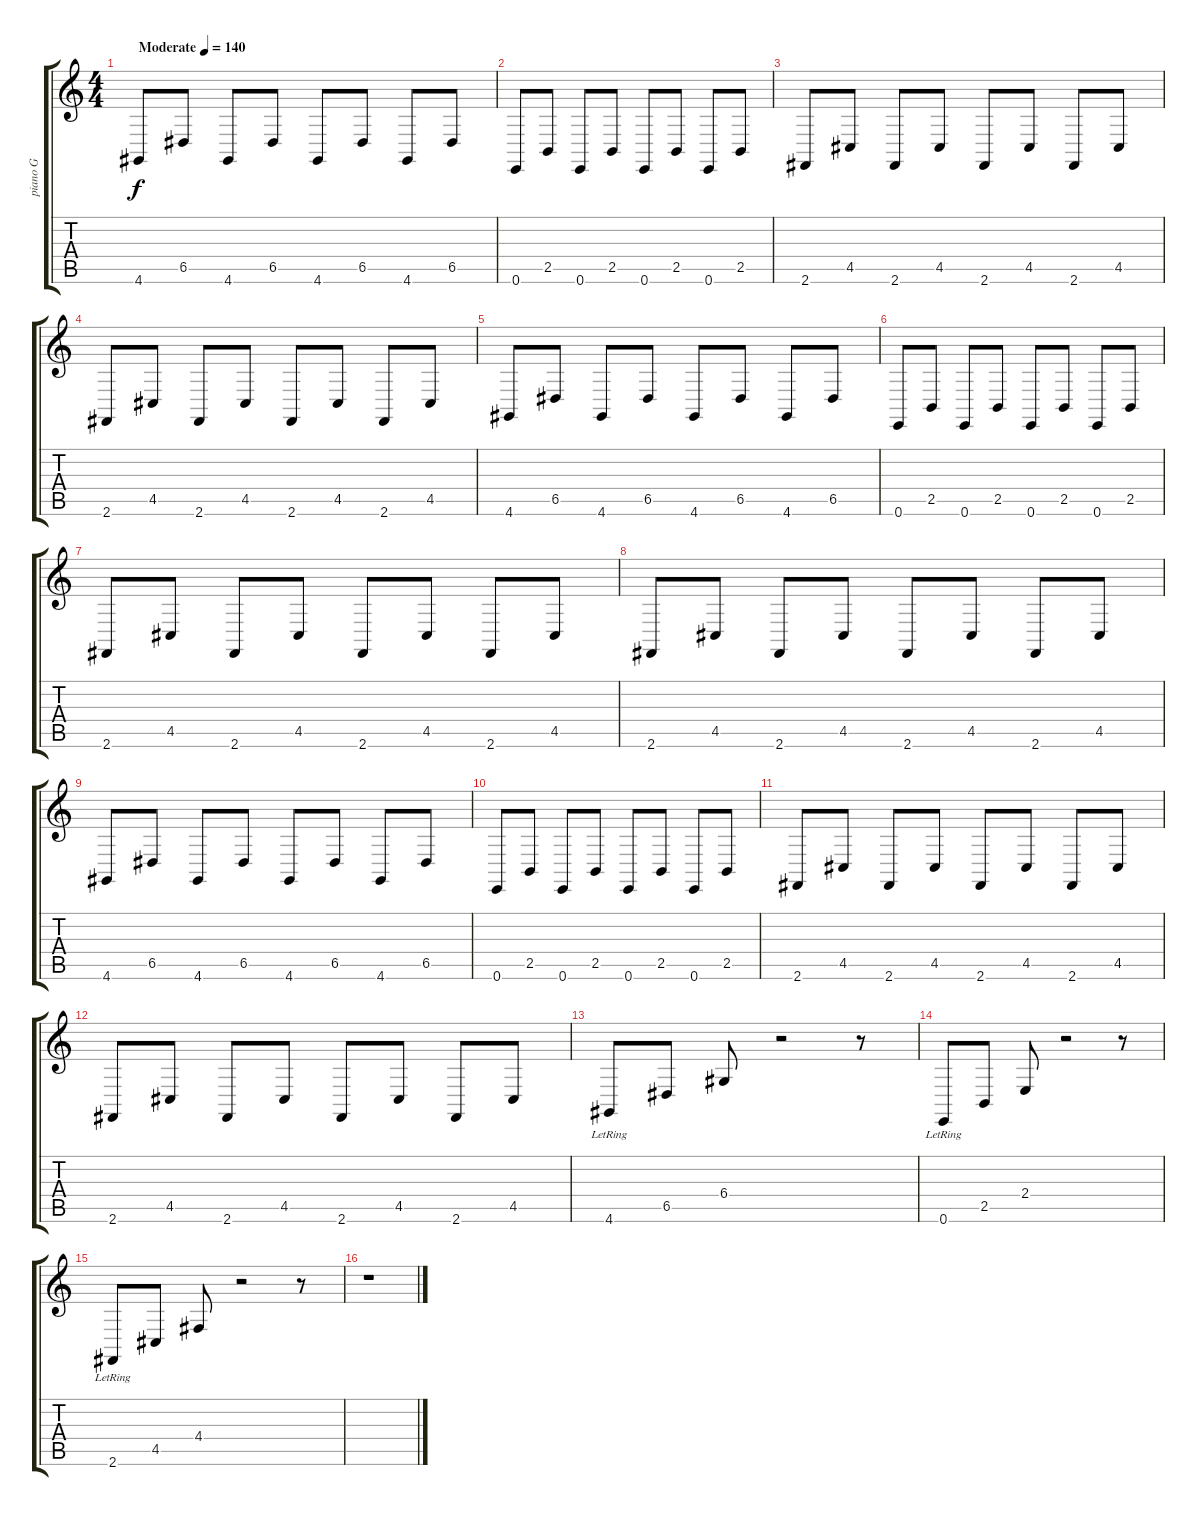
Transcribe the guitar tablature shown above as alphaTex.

\track ("piano G" "piano G") {instrument acousticgrandpiano}
\staff {score tabs}
\tuning (E4 B3 G3 D3 A2 E2) {hide}
\ts (4 4)
\tempo (140 "Moderate")
\clef g2
\ks c
4.6.8{dy f instrument acousticgrandpiano} 6.5.8 4.6.8 6.5.8 4.6.8 6.5.8 4.6.8 6.5.8 |
0.6.8 2.5.8 0.6.8 2.5.8 0.6.8 2.5.8 0.6.8 2.5.8 |
2.6.8 4.5.8 2.6.8 4.5.8 2.6.8 4.5.8 2.6.8 4.5.8 |
2.6.8 4.5.8 2.6.8 4.5.8 2.6.8 4.5.8 2.6.8 4.5.8 |
4.6.8 6.5.8 4.6.8 6.5.8 4.6.8 6.5.8 4.6.8 6.5.8 |
0.6.8 2.5.8 0.6.8 2.5.8 0.6.8 2.5.8 0.6.8 2.5.8 |
2.6.8 4.5.8 2.6.8 4.5.8 2.6.8 4.5.8 2.6.8 4.5.8 |
2.6.8 4.5.8 2.6.8 4.5.8 2.6.8 4.5.8 2.6.8 4.5.8 |
4.6.8 6.5.8 4.6.8 6.5.8 4.6.8 6.5.8 4.6.8 6.5.8 |
0.6.8 2.5.8 0.6.8 2.5.8 0.6.8 2.5.8 0.6.8 2.5.8 |
2.6.8 4.5.8 2.6.8 4.5.8 2.6.8 4.5.8 2.6.8 4.5.8 |
2.6.8 4.5.8 2.6.8 4.5.8 2.6.8 4.5.8 2.6.8 4.5.8 |
4.6{lr}.8 6.5.8 6.4.8 r.2 r.8 |
0.6{lr}.8 2.5.8 2.4.8 r.2 r.8 |
2.6{lr}.8 4.5.8 4.4.8 r.2 r.8 |
r.1
